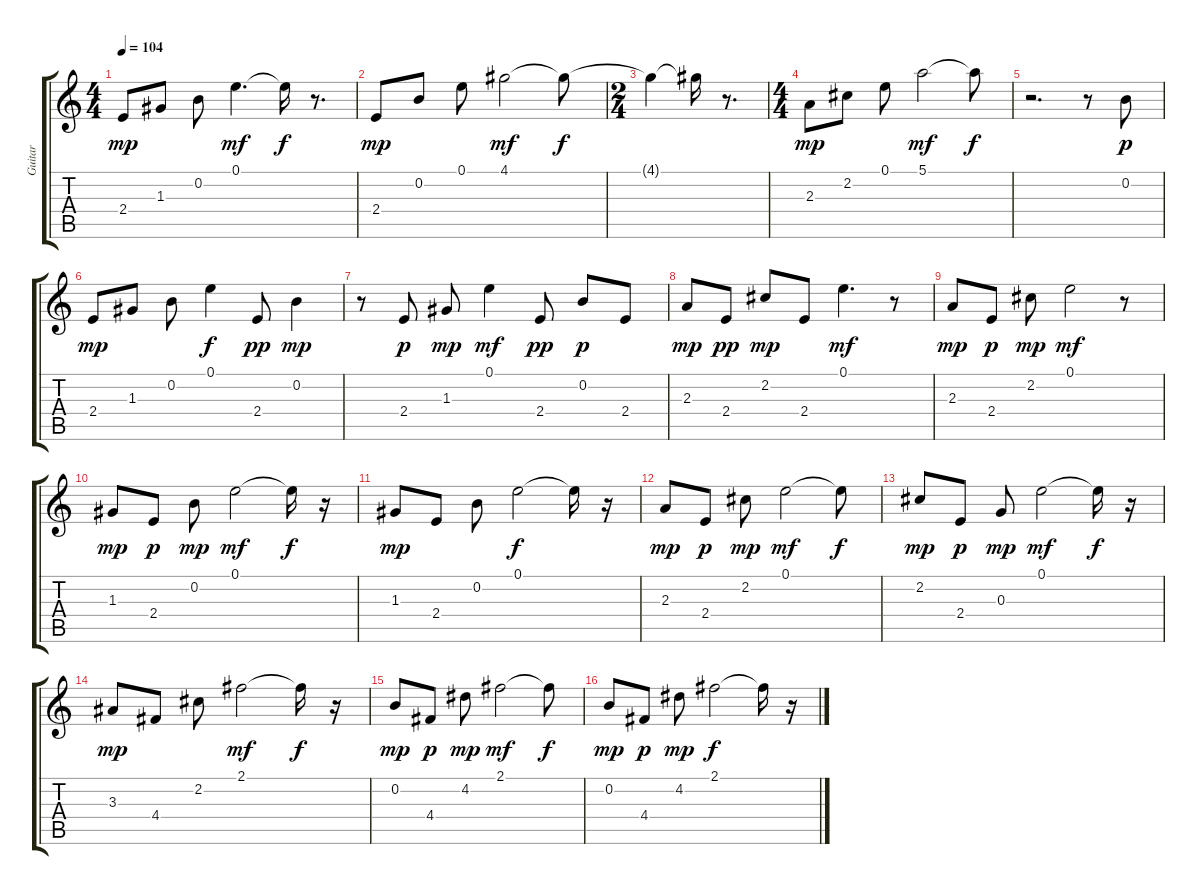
\track ("Guitar" "Guitar") {instrument electricguitarclean}
\staff {score tabs}
\tuning (E4 B3 G3 D3 A2 E2) {hide}
\ts (4 4)
\tempo 104
\clef g2
\ks c
2.4.8{dy mp} 1.3.8 0.2.8 0.1.4{d dy mf} 0.1{t}.16{dy f} r.8{d} |
2.4.8{dy mp} 0.2.8 0.1.8 4.1.2{dy mf} 4.1{t}.8{dy f} |
\ts (2 4)
4.1{t}.4 4.1{t}.16 r.8{d} |
\ts (4 4)
2.3.8{dy mp} 2.2.8 0.1.8 5.1.2{dy mf} 5.1{t}.8{dy f} |
r.2{d} r.8 0.2.8{dy p} |
2.4.8{dy mp} 1.3.8 0.2.8 0.1.4{dy f} 2.4.8{dy pp} 0.2.4{dy mp} |
r.8 2.4.8{dy p} 1.3.8{dy mp} 0.1.4{dy mf} 2.4.8{dy pp} 0.2.8{dy p} 2.4.8 |
2.3.8{dy mp} 2.4.8{dy pp} 2.2.8{dy mp} 2.4.8 0.1.4{d dy mf} r.8 |
2.3.8{dy mp} 2.4.8{dy p} 2.2.8{dy mp} 0.1.2{dy mf} r.8 |
1.3.8{dy mp} 2.4.8{dy p} 0.2.8{dy mp} 0.1.2{dy mf} 0.1{t}.16{dy f} r.16 |
1.3.8{dy mp} 2.4.8 0.2.8 0.1.2{dy f} 0.1{t}.16 r.16 |
2.3.8{dy mp} 2.4.8{dy p} 2.2.8{dy mp} 0.1.2{dy mf} 0.1{t}.8{dy f} |
2.2.8{dy mp} 2.4.8{dy p} 0.3.8{dy mp} 0.1.2{dy mf} 0.1{t}.16{dy f} r.16 |
3.3.8{dy mp} 4.4.8 2.2.8 2.1.2{dy mf} 2.1{t}.16{dy f} r.16 |
0.2.8{dy mp} 4.4.8{dy p} 4.2.8{dy mp} 2.1.2{dy mf} 2.1{t}.8{dy f} |
0.2.8{dy mp} 4.4.8{dy p} 4.2.8{dy mp} 2.1.2{dy f} 2.1{t}.16 r.16
